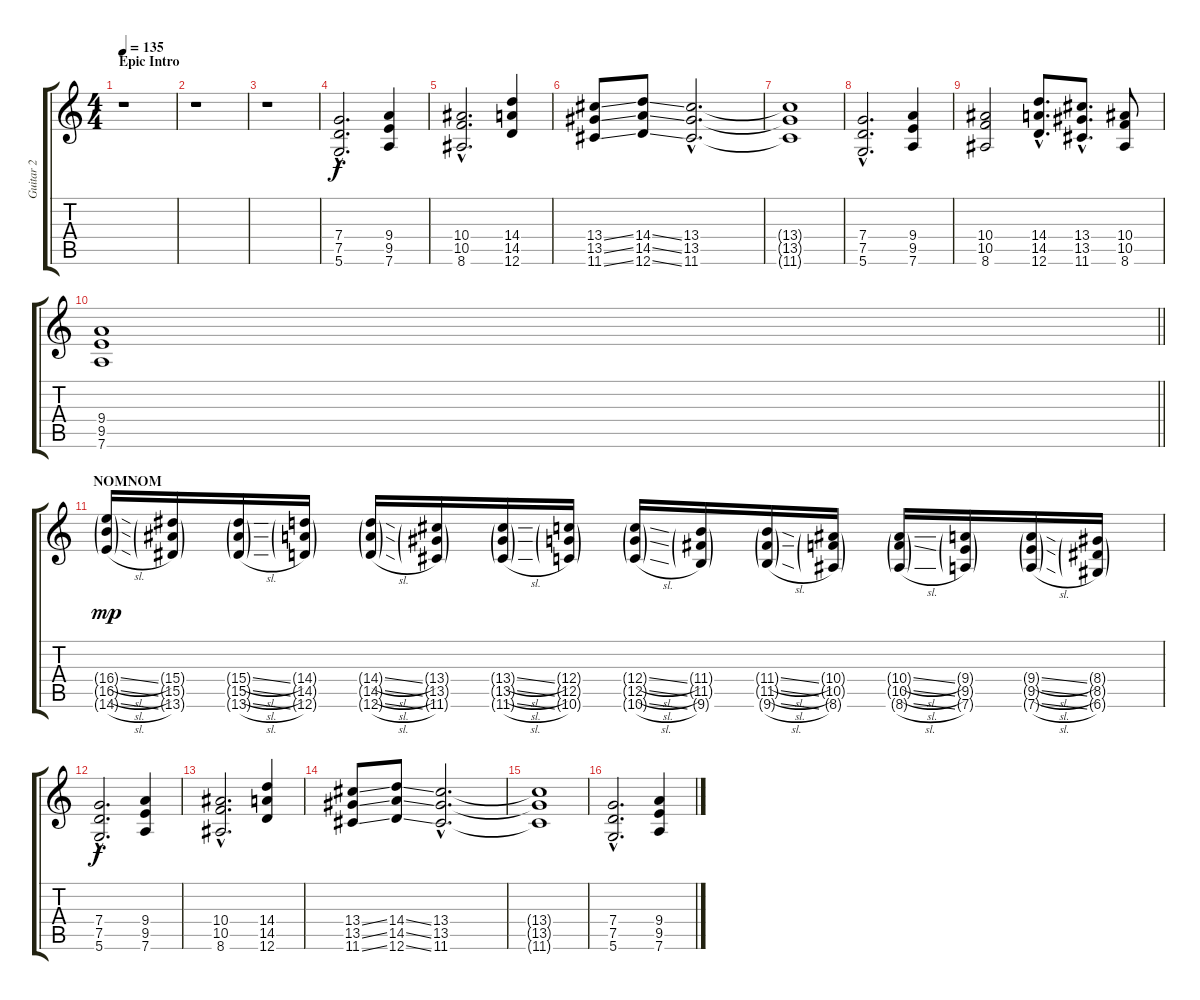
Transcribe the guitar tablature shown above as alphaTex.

\track ("Guitar 2" "Guitar 2") {instrument distortionguitar}
\staff {score tabs}
\tuning (D4 A3 F3 C3 G2 D2) {hide}
\ts (4 4)
\section ("" "Epic Intro")
\tempo 135
\clef g2
\ks c
r.1{dy f instrument distortionguitar} |
r.1 |
r.1 |
(7.4{hac} 7.5{hac} 5.6{hac}).2{d} (9.4 9.5 7.6).4 |
(10.4{hac} 10.5{hac} 8.6{hac}).2{d} (14.4 14.5 12.6).4 |
(13.4{ss} 13.5{ss} 11.6{ss}).8 (14.4{ss} 14.5{ss} 12.6{ss}).8 (13.4{hac} 13.5{hac} 11.6{hac}).2{d} |
(13.4{t} 13.5{t} 11.6{t}).1 |
(7.4{hac} 7.5{hac} 5.6{hac}).2{d} (9.4 9.5 7.6).4 |
(10.4 10.5 8.6).2 (14.4{hac} 14.5{hac} 12.6{hac}).8{d} (13.4{hac} 13.5{hac} 11.6{hac}).8{d} (10.4 10.5 8.6).8 |
\barLineRight lightlight
(9.4 9.5 7.6).1 |
\section ("" "NOMNOM")
(16.4{sl g} 16.5{sl g} 14.6{sl g}).16{dy mp} (15.4{g} 15.5{g} 13.6{g}).16 (15.4{sl g} 15.5{sl g} 13.6{sl g}).16 (14.4{g} 14.5{g} 12.6{g}).16 (14.4{sl g} 14.5{sl g} 12.6{sl g}).16 (13.4{g} 13.5{g} 11.6{g}).16 (13.4{sl g} 13.5{sl g} 11.6{sl g}).16 (12.4{g} 12.5{g} 10.6{g}).16 (12.4{sl g} 12.5{sl g} 10.6{sl g}).16 (11.4{g} 11.5{g} 9.6{g}).16 (11.4{sl g} 11.5{sl g} 9.6{sl g}).16 (10.4{g} 10.5{g} 8.6{g}).16 (10.4{sl g} 10.5{sl g} 8.6{sl g}).16 (9.4{g} 9.5{g} 7.6{g}).16 (9.4{sl g} 9.5{sl g} 7.6{sl g}).16 (8.4{g} 8.5{g} 6.6{g}).16 |
(7.4{hac} 7.5{hac} 5.6{hac}).2{d dy f} (9.4 9.5 7.6).4 |
(10.4{hac} 10.5{hac} 8.6{hac}).2{d} (14.4 14.5 12.6).4 |
(13.4{ss} 13.5{ss} 11.6{ss}).8 (14.4{ss} 14.5{ss} 12.6{ss}).8 (13.4{hac} 13.5{hac} 11.6{hac}).2{d} |
(13.4{t} 13.5{t} 11.6{t}).1 |
(7.4{hac} 7.5{hac} 5.6{hac}).2{d} (9.4 9.5 7.6).4
